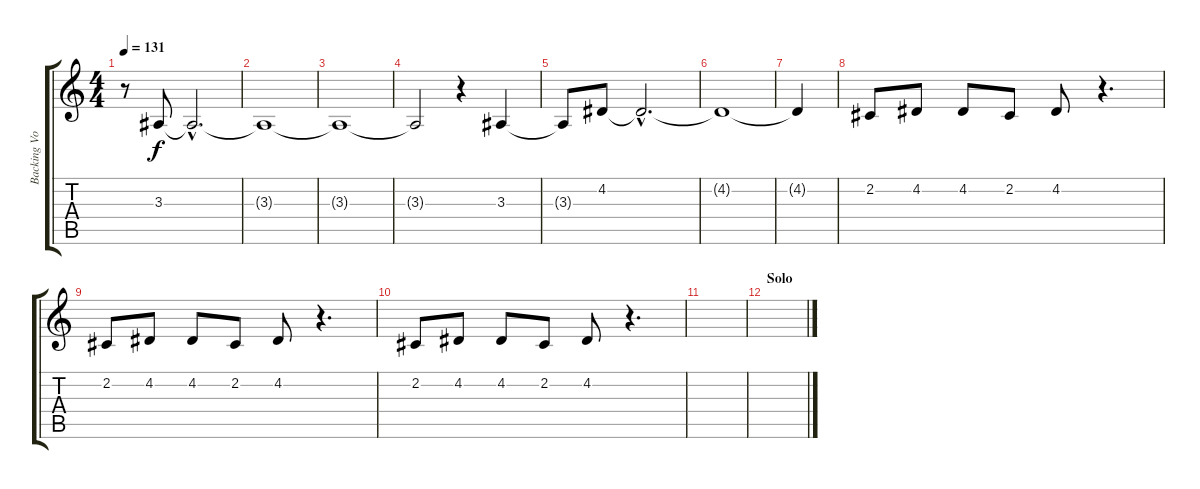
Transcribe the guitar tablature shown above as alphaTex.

\track ("Backing Vocals" "Backing Vo") {instrument tenorsax}
\staff {score tabs}
\tuning (E4 B3 G3 D3 A2 E2) {hide}
\ts (4 4)
\tempo 131
\clef g2
\ks c
r.8{dy f} 3.3.8 3.3{hac t}.2{d} |
3.3{t}.1 |
3.3{t}.1 |
3.3{t}.2 r.4 3.3.4 |
3.3{t}.8 4.2.8 4.2{hac t}.2{d} |
4.2{t}.1 |
4.2{t}.4 |
2.2.8 4.2.8 4.2.8 2.2.8 4.2.8 r.4{d} |
2.2.8 4.2.8 4.2.8 2.2.8 4.2.8 r.4{d} |
2.2.8 4.2.8 4.2.8 2.2.8 4.2.8 r.4{d} |
|
\section ("" "Solo")
